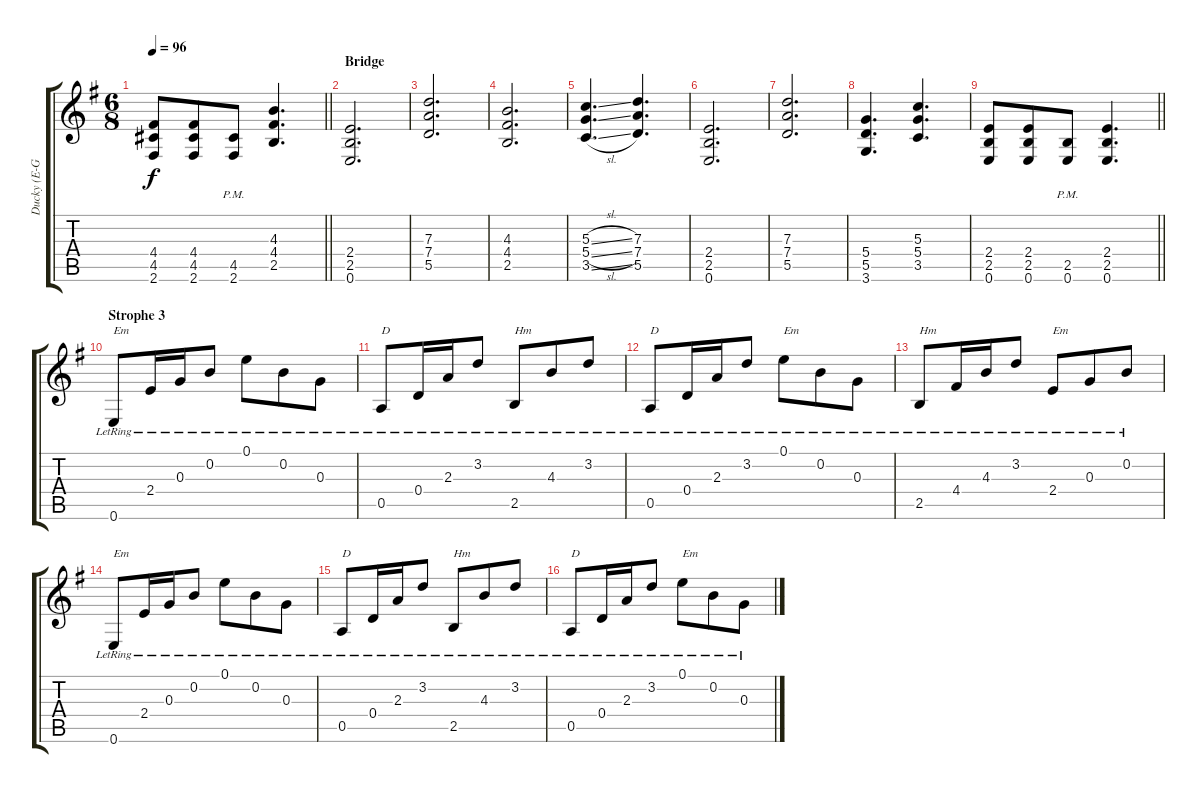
\track ("Ducky (E-Gitarre)" "Ducky (E-G") {instrument distortionguitar}
\staff {score tabs}
\tuning (E4 B3 G3 D3 A2 E2) {hide}
\ts (6 8)
\tempo 96
\clef g2
\barLineRight lightlight
\ks g
(4.4 4.5 2.6).8{dy f} (4.4 4.5 2.6).8 (4.5{pm} 2.6{pm}).8 (4.3 4.4 2.5).4{d} |
\section ("" "Bridge")
(2.4 2.5 0.6).2{d} |
(7.3 7.4 5.5).2{d} |
(4.3 4.4 2.5).2{d} |
(5.3{sl} 5.4{sl} 3.5{sl}).4{d} (7.3 7.4 5.5).4{d} |
(2.4 2.5 0.6).2{d} |
(7.3 7.4 5.5).2{d} |
(5.4 5.5 3.6).4{d} (5.3 5.4 3.5).4{d} |
\barLineRight lightlight
(2.4 2.5 0.6).8 (2.4 2.5 0.6).8 (2.5{pm} 0.6{pm}).8 (2.4 2.5 0.6).4{d} |
\section ("" "Strophe 3")
0.6{lr}.8{txt "Em" instrument electricguitarclean} 2.4{lr}.16 0.3{lr}.16 0.2{lr}.8 0.1{lr}.8 0.2{lr}.8 0.3{lr}.8 |
0.5{lr}.8{txt "D"} 0.4{lr}.16 2.3{lr}.16 3.2{lr}.8 2.5{lr}.8{txt "Hm"} 4.3{lr}.8 3.2{lr}.8 |
0.5{lr}.8{txt "D"} 0.4{lr}.16 2.3{lr}.16 3.2{lr}.8 0.1{lr}.8{txt "Em"} 0.2{lr}.8 0.3{lr}.8 |
2.5{lr}.8{txt "Hm"} 4.4{lr}.16 4.3{lr}.16 3.2{lr}.8 2.4{lr}.8{txt "Em"} 0.3{lr}.8 0.2{lr}.8 |
0.6{lr}.8{txt "Em"} 2.4{lr}.16 0.3{lr}.16 0.2{lr}.8 0.1{lr}.8 0.2{lr}.8 0.3{lr}.8 |
0.5{lr}.8{txt "D"} 0.4{lr}.16 2.3{lr}.16 3.2{lr}.8 2.5{lr}.8{txt "Hm"} 4.3{lr}.8 3.2{lr}.8 |
0.5{lr}.8{txt "D"} 0.4{lr}.16 2.3{lr}.16 3.2{lr}.8 0.1{lr}.8{txt "Em"} 0.2{lr}.8 0.3{lr}.8
